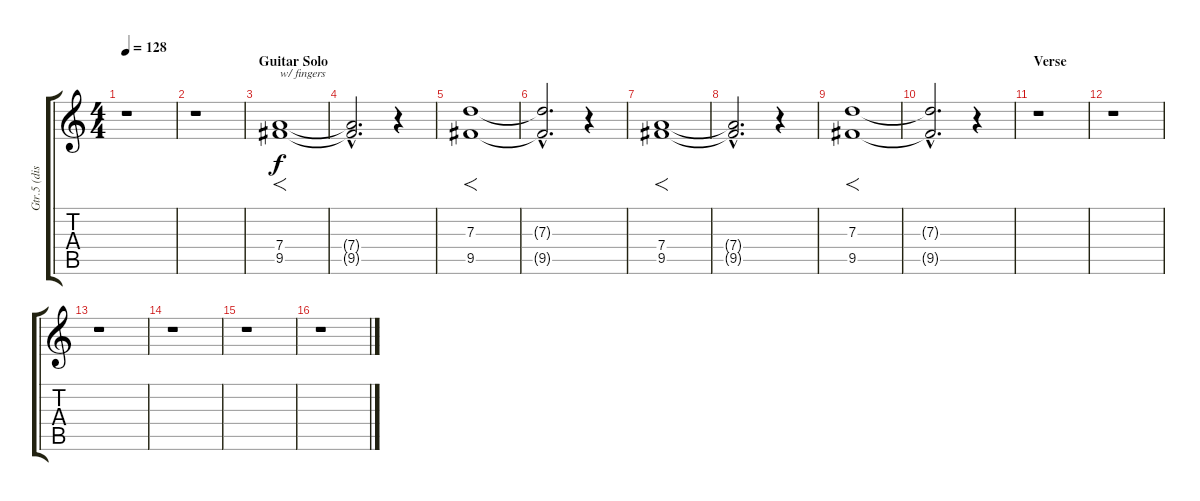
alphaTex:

\track ("Gtr.5 (dist.)" "Gtr.5 (dis") {instrument distortionguitar}
\staff {score tabs}
\tuning (E4 B3 G3 D3 A2 E2) {hide}
\ts (4 4)
\tempo 128
\clef g2
\ks c
r.1{dy f} |
r.1 |
\section ("" "Guitar Solo")
(7.4 9.5).1{f txt "w/ fingers"} |
(7.4{hac t} 9.5{hac t}).2{d} r.4 |
(7.3 9.5).1{f} |
(7.3{hac t} 9.5{hac t}).2{d} r.4 |
(7.4 9.5).1{f} |
(7.4{hac t} 9.5{hac t}).2{d} r.4 |
(7.3 9.5).1{f} |
(7.3{hac t} 9.5{hac t}).2{d} r.4 |
\section ("" "Verse")
r.1 |
r.1 |
r.1 |
r.1 |
r.1 |
r.1
